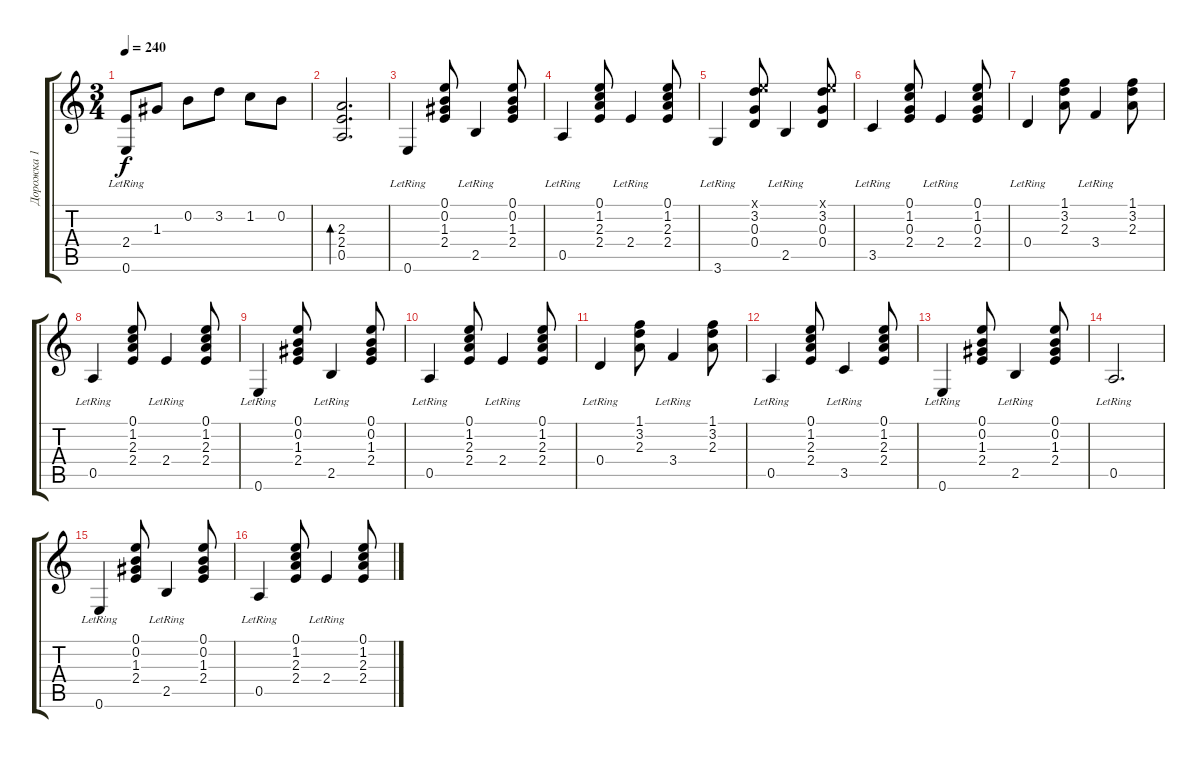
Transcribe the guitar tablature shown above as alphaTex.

\track ("Дорожка 1" "Дорожка 1") {instrument acousticguitarnylon}
\staff {score tabs}
\tuning (E4 B3 G3 D3 A2 E2) {hide}
\ts (3 4)
\tempo 240
\clef g2
\ks c
(2.4 0.6{lr}).8{dy f} 1.3.8 0.2.8 3.2.8 1.2.8 0.2.8 |
(2.3 2.4 0.5).2{d bd 240} |
0.6{lr}.4 (0.1 0.2 1.3 2.4).8 2.5{lr}.4 (0.1 0.2 1.3 2.4).8 |
0.5{lr}.4 (0.1 1.2 2.3 2.4).8 2.4{lr}.4 (0.1 1.2 2.3 2.4).8 |
3.6{lr}.4 (0.1{x} 3.2 0.3 0.4).8 2.5{lr}.4 (0.1{x} 3.2 0.3 0.4).8 |
3.5{lr}.4 (0.1 1.2 0.3 2.4).8 2.4{lr}.4 (0.1 1.2 0.3 2.4).8 |
0.4{lr}.4 (1.1 3.2 2.3).8 3.4{lr}.4 (1.1 3.2 2.3).8 |
0.5{lr}.4 (0.1 1.2 2.3 2.4).8 2.4{lr}.4 (0.1 1.2 2.3 2.4).8 |
0.6{lr}.4 (0.1 0.2 1.3 2.4).8 2.5{lr}.4 (0.1 0.2 1.3 2.4).8 |
0.5{lr}.4 (0.1 1.2 2.3 2.4).8 2.4{lr}.4 (0.1 1.2 2.3 2.4).8 |
0.4{lr}.4 (1.1 3.2 2.3).8 3.4{lr}.4 (1.1 3.2 2.3).8 |
0.5{lr}.4 (0.1 1.2 2.3 2.4).8 3.5{lr}.4 (0.1 1.2 2.3 2.4).8 |
0.6{lr}.4 (0.1 0.2 1.3 2.4).8 2.5{lr}.4 (0.1 0.2 1.3 2.4).8 |
0.5{lr}.2{d} |
0.6{lr}.4 (0.1 0.2 1.3 2.4).8 2.5{lr}.4 (0.1 0.2 1.3 2.4).8 |
0.5{lr}.4 (0.1 1.2 2.3 2.4).8 2.4{lr}.4 (0.1 1.2 2.3 2.4).8
